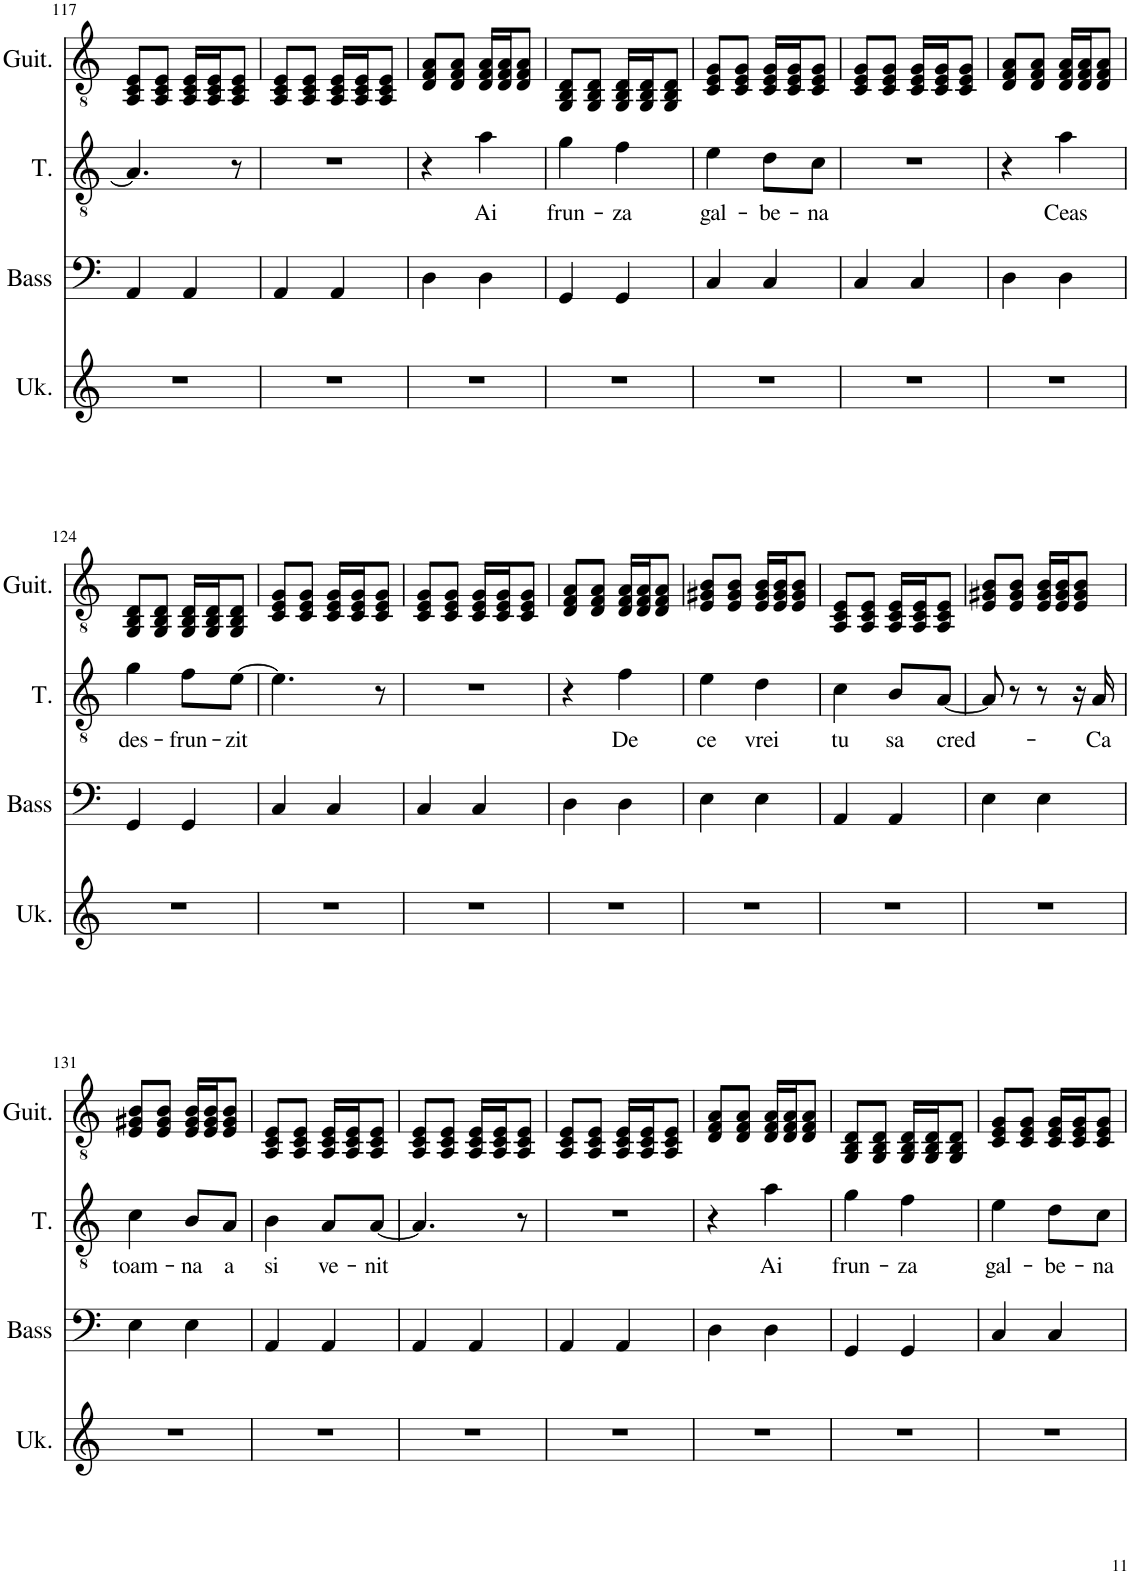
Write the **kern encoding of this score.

**kern	**kern	**kern	**text	**kern
*part4	*part3	*part2	*part2	*part1
*staff4	*staff3	*staff2	*staff2	*staff1
*I"Ukulele	*I"Acoustic Bass	*I"Tenor	*	*I"Acoustic Guitar
*I'Uk.	*I'Bass	*I'T.	*	*I'Guit.
!!LO:PB:g=z
*clefG2	*clefF4	*clefGv2	*	*clefGv2
*	*Trd7c12	*	*	*
*k[]	*k[]	*k[]	*	*k[]
*M2/4	*M2/4	*M2/4	*	*M2/4
=117	=117	=117	=117	=117
2r	4AA/	4.A/]	.	8AA/ 8C/ 8E/L
.	.	.	.	8AA/ 8C/ 8E/J
.	4AA/	.	.	16AA/ 16C/ 16E/LL
.	.	.	.	16AA/ 16C/ 16E/J
.	.	8r	.	8AA/ 8C/ 8E/J
=118	=118	=118	=118	=118
2r	4AA/	2r	.	8AA/ 8C/ 8E/L
.	.	.	.	8AA/ 8C/ 8E/J
.	4AA/	.	.	16AA/ 16C/ 16E/LL
.	.	.	.	16AA/ 16C/ 16E/J
.	.	.	.	8AA/ 8C/ 8E/J
=119	=119	=119	=119	=119
2r	4D\	4r	.	8D/ 8F/ 8A/L
.	.	.	.	8D/ 8F/ 8A/J
!	!	!	!LO:LY:b	!
.	4D\	4a\	Ai	16D/ 16F/ 16A/LL
.	.	.	.	16D/ 16F/ 16A/J
.	.	.	.	8D/ 8F/ 8A/J
=120	=120	=120	=120	=120
!	!	!	!LO:LY:b	!
2r	4GG/	4g\	frun-	8GG/ 8BB/ 8D/L
.	.	.	.	8GG/ 8BB/ 8D/J
!	!	!	!LO:LY:b	!
.	4GG/	4f\	-za	16GG/ 16BB/ 16D/LL
.	.	.	.	16GG/ 16BB/ 16D/J
.	.	.	.	8GG/ 8BB/ 8D/J
=121	=121	=121	=121	=121
!	!	!	!LO:LY:b	!
2r	4C/	4e\	gal-	8C/ 8E/ 8G/L
.	.	.	.	8C/ 8E/ 8G/J
!	!	!	!LO:LY:b	!
.	4C/	8d\L	-be-	16C/ 16E/ 16G/LL
.	.	.	.	16C/ 16E/ 16G/J
!	!	!	!LO:LY:b	!
.	.	8c\J	-na	8C/ 8E/ 8G/J
=122	=122	=122	=122	=122
2r	4C/	2r	.	8C/ 8E/ 8G/L
.	.	.	.	8C/ 8E/ 8G/J
.	4C/	.	.	16C/ 16E/ 16G/LL
.	.	.	.	16C/ 16E/ 16G/J
.	.	.	.	8C/ 8E/ 8G/J
=123	=123	=123	=123	=123
2r	4D\	4r	.	8D/ 8F/ 8A/L
.	.	.	.	8D/ 8F/ 8A/J
!	!	!	!LO:LY:b	!
.	4D\	4a\	Ceas	16D/ 16F/ 16A/LL
.	.	.	.	16D/ 16F/ 16A/J
.	.	.	.	8D/ 8F/ 8A/J
!!LO:LB:g=z
=124	=124	=124	=124	=124
!	!	!	!LO:LY:b	!
2r	4GG/	4g\	des-	8GG/ 8BB/ 8D/L
.	.	.	.	8GG/ 8BB/ 8D/J
!	!	!	!LO:LY:b	!
.	4GG/	8f\L	-frun-	16GG/ 16BB/ 16D/LL
.	.	.	.	16GG/ 16BB/ 16D/J
!	!	!	!LO:LY:b	!
.	.	[8e\J	-zit	8GG/ 8BB/ 8D/J
=125	=125	=125	=125	=125
2r	4C/	4.e\]	.	8C/ 8E/ 8G/L
.	.	.	.	8C/ 8E/ 8G/J
.	4C/	.	.	16C/ 16E/ 16G/LL
.	.	.	.	16C/ 16E/ 16G/J
.	.	8r	.	8C/ 8E/ 8G/J
=126	=126	=126	=126	=126
2r	4C/	2r	.	8C/ 8E/ 8G/L
.	.	.	.	8C/ 8E/ 8G/J
.	4C/	.	.	16C/ 16E/ 16G/LL
.	.	.	.	16C/ 16E/ 16G/J
.	.	.	.	8C/ 8E/ 8G/J
=127	=127	=127	=127	=127
2r	4D\	4r	.	8D/ 8F/ 8A/L
.	.	.	.	8D/ 8F/ 8A/J
!	!	!	!LO:LY:b	!
.	4D\	4f\	De	16D/ 16F/ 16A/LL
.	.	.	.	16D/ 16F/ 16A/J
.	.	.	.	8D/ 8F/ 8A/J
=128	=128	=128	=128	=128
!	!	!	!LO:LY:b	!
2r	4E\	4e\	ce	8E/ 8G#X/ 8B/L
.	.	.	.	8E/ 8G#/ 8B/J
!	!	!	!LO:LY:b	!
.	4E\	4d\	vrei	16E/ 16G#/ 16B/LL
.	.	.	.	16E/ 16G#/ 16B/J
.	.	.	.	8E/ 8G#/ 8B/J
=129	=129	=129	=129	=129
!	!	!	!LO:LY:b	!
2r	4AA/	4c\	tu	8AA/ 8C/ 8E/L
.	.	.	.	8AA/ 8C/ 8E/J
!	!	!	!LO:LY:b	!
.	4AA/	8B/L	sa	16AA/ 16C/ 16E/LL
.	.	.	.	16AA/ 16C/ 16E/J
!	!	!	!LO:LY:b	!
.	.	[8A/J	cred-	8AA/ 8C/ 8E/J
=130	=130	=130	=130	=130
2r	4E\	8A/]	.	8E/ 8G#X/ 8B/L
.	.	8r	.	8E/ 8G#/ 8B/J
.	4E\	8r	.	16E/ 16G#/ 16B/LL
.	.	.	.	16E/ 16G#/ 16B/J
.	.	16r	.	8E/ 8G#/ 8B/J
!	!	!	!LO:LY:b	!
.	.	16A/	Ca	.
!!LO:LB:g=z
=131	=131	=131	=131	=131
!	!	!	!LO:LY:b	!
2r	4E\	4c\	toam-	8E/ 8G#X/ 8B/L
.	.	.	.	8E/ 8G#/ 8B/J
!	!	!	!LO:LY:b	!
.	4E\	8B/L	-na	16E/ 16G#/ 16B/LL
.	.	.	.	16E/ 16G#/ 16B/J
!	!	!	!LO:LY:b	!
.	.	8A/J	a	8E/ 8G#/ 8B/J
=132	=132	=132	=132	=132
!	!	!	!LO:LY:b	!
2r	4AA/	4B\	si	8AA/ 8C/ 8E/L
.	.	.	.	8AA/ 8C/ 8E/J
!	!	!	!LO:LY:b	!
.	4AA/	8A/L	ve-	16AA/ 16C/ 16E/LL
.	.	.	.	16AA/ 16C/ 16E/J
!	!	!	!LO:LY:b	!
.	.	[8A/J	-nit	8AA/ 8C/ 8E/J
=133	=133	=133	=133	=133
2r	4AA/	4.A/]	.	8AA/ 8C/ 8E/L
.	.	.	.	8AA/ 8C/ 8E/J
.	4AA/	.	.	16AA/ 16C/ 16E/LL
.	.	.	.	16AA/ 16C/ 16E/J
.	.	8r	.	8AA/ 8C/ 8E/J
=134	=134	=134	=134	=134
2r	4AA/	2r	.	8AA/ 8C/ 8E/L
.	.	.	.	8AA/ 8C/ 8E/J
.	4AA/	.	.	16AA/ 16C/ 16E/LL
.	.	.	.	16AA/ 16C/ 16E/J
.	.	.	.	8AA/ 8C/ 8E/J
=135	=135	=135	=135	=135
2r	4D\	4r	.	8D/ 8F/ 8A/L
.	.	.	.	8D/ 8F/ 8A/J
!	!	!	!LO:LY:b	!
.	4D\	4a\	Ai	16D/ 16F/ 16A/LL
.	.	.	.	16D/ 16F/ 16A/J
.	.	.	.	8D/ 8F/ 8A/J
=136	=136	=136	=136	=136
!	!	!	!LO:LY:b	!
2r	4GG/	4g\	frun-	8GG/ 8BB/ 8D/L
.	.	.	.	8GG/ 8BB/ 8D/J
!	!	!	!LO:LY:b	!
.	4GG/	4f\	-za	16GG/ 16BB/ 16D/LL
.	.	.	.	16GG/ 16BB/ 16D/J
.	.	.	.	8GG/ 8BB/ 8D/J
=137	=137	=137	=137	=137
!	!	!	!LO:LY:b	!
2r	4C/	4e\	gal-	8C/ 8E/ 8G/L
.	.	.	.	8C/ 8E/ 8G/J
!	!	!	!LO:LY:b	!
.	4C/	8d\L	-be-	16C/ 16E/ 16G/LL
.	.	.	.	16C/ 16E/ 16G/J
!	!	!	!LO:LY:b	!
.	.	8c\J	-na	8C/ 8E/ 8G/J
=	=	=	=	=
*-	*-	*-	*-	*-
